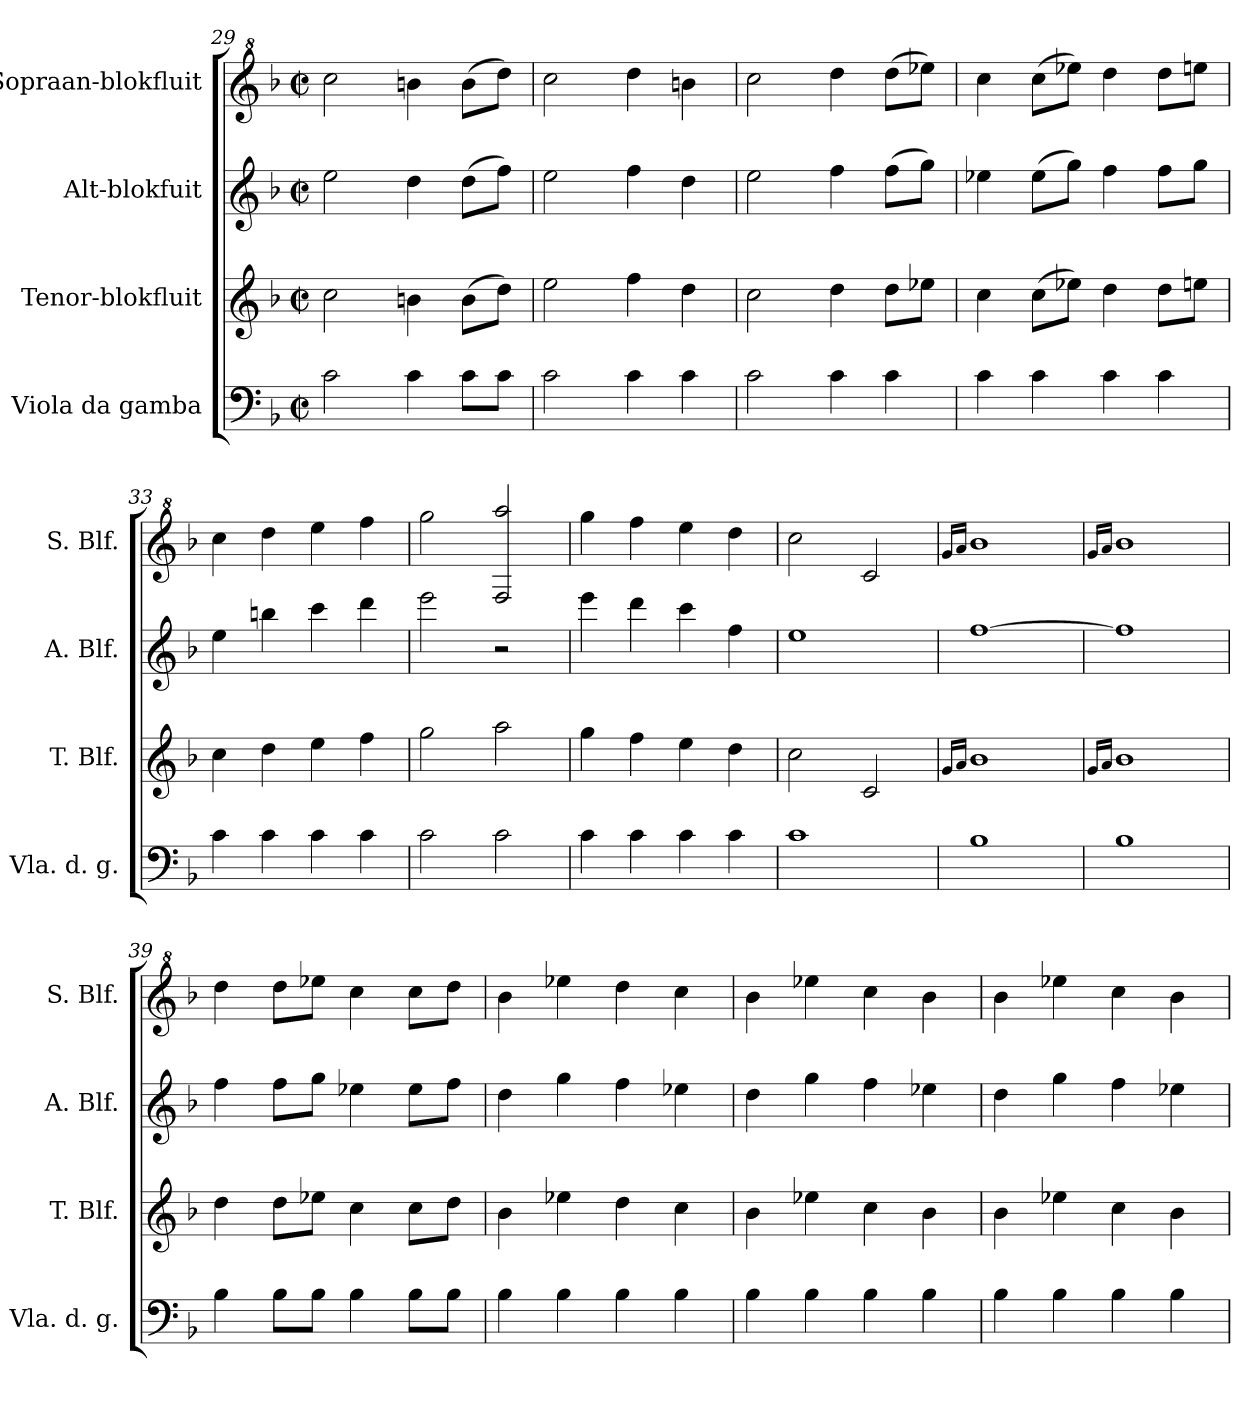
**kern	**kern	**kern	**kern
*part4	*part3	*part2	*part1
*staff4	*staff3	*staff2	*staff1
*I"Viola da gamba	*I"Tenor-blokfluit	*I"Alt-blokfuit	*I"Sopraan-blokfluit
*I'Vla. d. g.	*I'T. Blf.	*I'A. Blf.	*I'S. Blf.
!!LO:LB:g=z
*clefF4	*clefG2	*clefG2	*clefG^2
*k[b-]	*k[b-]	*k[b-]	*k[b-]
*M2/2	*M2/2	*M2/2	*M2/2
*met(c|)	*met(c|)	*met(c|)	*met(c|)
=29	=29	=29	=29
2c\	2cc\	2ee\	2ccc\
4c\	4bn\	4dd\	4bbn\
8c\L	(8b\L	(8dd\L	(8bb\L
8c\J	8dd\J)	8ff\J)	8ddd\J)
=30	=30	=30	=30
2c\	2ee\	2ee\	2ccc\
4c\	4ff\	4ff\	4ddd\
4c\	4dd\	4dd\	4bbn\
=31	=31	=31	=31
2c\	2cc\	2ee\	2ccc\
4c\	4dd\	4ff\	4ddd\
4c\	8dd\L	(8ff\L	(8ddd\L
.	8ee-X\J	8gg\J)	8eee-X\J)
=32	=32	=32	=32
4c\	4cc\	4ee-X\	4ccc\
4c\	(8cc\L	(8ee-\L	(8ccc\L
.	8ee-X\J)	8gg\J)	8eee-X\J)
4c\	4dd\	4ff\	4ddd\
4c\	8dd\L	8ff\L	8ddd\L
.	8een\J	8gg\J	8eeen\J
=33	=33	=33	=33
4c\	4cc\	4ee\	4ccc\
4c\	4dd\	4bbn\	4ddd\
4c\	4ee\	4ccc\	4eee\
4c\	4ff\	4ddd\	4fff\
=34	=34	=34	=34
2c\	2gg\	2eee\	2ggg\
2c\	2aa\	2r	2f/ 2aaa/
!!LO:LB:g=z
=35	=35	=35	=35
4c\	4gg\	4eee\	4ggg\
4c\	4ff\	4ddd\	4fff\
4c\	4ee\	4ccc\	4eee\
4c\	4dd\	4ff\	4ddd\
=36	=36	=36	=36
1c	2cc\	1ee	2ccc\
.	2c/	.	2cc/
=37	=37	=37	=37
.	16qg/LL	.	16qgg/LL
.	16qa/JJ	.	16qaa/JJ
1B-	1b-	[1ff	1bb-
=38	=38	=38	=38
.	16qg/LL	.	16qgg/LL
.	16qa/JJ	.	16qaa/JJ
1B-	1b-	1ff]	1bb-
=39	=39	=39	=39
4B-\	4dd\	4ff\	4ddd\
8B-\L	8dd\L	8ff\L	8ddd\L
8B-\J	8ee-X\J	8gg\J	8eee-X\J
4B-\	4cc\	4ee-X\	4ccc\
8B-\L	8cc\L	8ee-\L	8ccc\L
8B-\J	8dd\J	8ff\J	8ddd\J
=40	=40	=40	=40
4B-\	4b-\	4dd\	4bb-\
4B-\	4ee-X\	4gg\	4eee-X\
4B-\	4dd\	4ff\	4ddd\
4B-\	4cc\	4ee-X\	4ccc\
=41	=41	=41	=41
4B-\	4b-\	4dd\	4bb-\
4B-\	4ee-X\	4gg\	4eee-X\
4B-\	4cc\	4ff\	4ccc\
4B-\	4b-\	4ee-X\	4bb-\
!!LO:PB:g=z
=42	=42	=42	=42
4B-\	4b-\	4dd\	4bb-\
4B-\	4ee-X\	4gg\	4eee-X\
4B-\	4cc\	4ff\	4ccc\
4B-\	4b-\	4ee-X\	4bb-\
=	=	=	=
*-	*-	*-	*-
